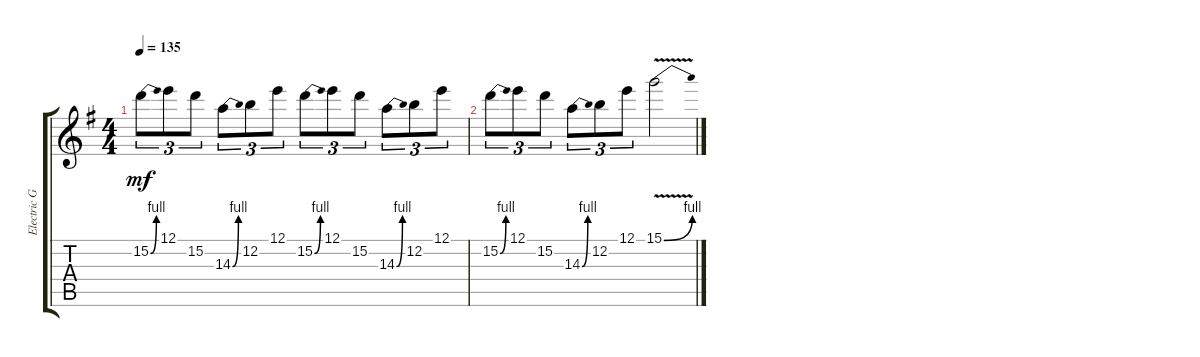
\track ("Electric Guitar" "Electric G") {instrument electricguitarclean}
\staff {score tabs}
\tuning (E4 B3 G3 D3 A2 E2) {hide}
\ts (4 4)
\tempo 135
\clef g2
\ks g
15.2{be (bend 0 0 60 4)}.8{tu (3 2) dy mf instrument electricguitarclean} 12.1.8{tu (3 2)} 15.2.8{tu (3 2)} 14.3{be (bend 0 0 60 4)}.8{tu (3 2)} 12.2.8{tu (3 2)} 12.1.8{tu (3 2)} 15.2{be (bend 0 0 60 4)}.8{tu (3 2)} 12.1.8{tu (3 2)} 15.2.8{tu (3 2)} 14.3{be (bend 0 0 60 4)}.8{tu (3 2)} 12.2.8{tu (3 2)} 12.1.8{tu (3 2)} |
15.2{be (bend 0 0 60 4)}.8{tu (3 2)} 12.1.8{tu (3 2)} 15.2.8{tu (3 2)} 14.3{be (bend 0 0 60 4)}.8{tu (3 2)} 12.2.8{tu (3 2)} 12.1.8{tu (3 2)} 15.1{be (bend 0 0 60 4) v}.2
